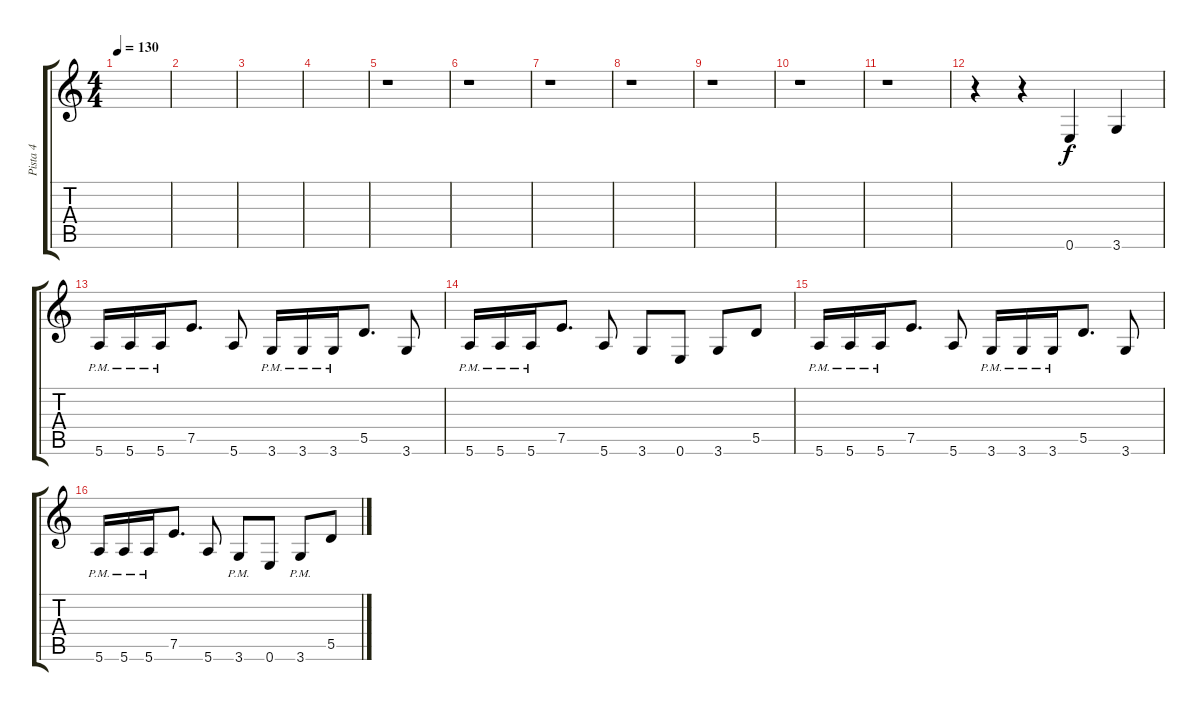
\track ("Pista 4" "Pista 4") {instrument distortionguitar}
\staff {score tabs}
\tuning (E4 B3 G3 D3 A2 E2) {hide}
\ts (4 4)
\tempo 130
\clef g2
\ks c
|
|
|
|
r.1 |
r.1 |
r.1 |
r.1 |
r.1 |
r.1 |
r.1 |
r.4 r.4 0.6.4 3.6.4 |
5.6{pm}.16 5.6{pm}.16 5.6{pm}.16 7.5.8{d} 5.6.8 3.6{pm}.16 3.6{pm}.16 3.6{pm}.16 5.5.8{d} 3.6.8 |
5.6{pm}.16 5.6{pm}.16 5.6{pm}.16 7.5.8{d} 5.6.8 3.6.8 0.6.8 3.6.8 5.5.8 |
5.6{pm}.16 5.6{pm}.16 5.6{pm}.16 7.5.8{d} 5.6.8 3.6{pm}.16 3.6{pm}.16 3.6{pm}.16 5.5.8{d} 3.6.8 |
5.6{pm}.16 5.6{pm}.16 5.6{pm}.16 7.5.8{d} 5.6.8 3.6{pm}.8 0.6.8 3.6{pm}.8 5.5.8
